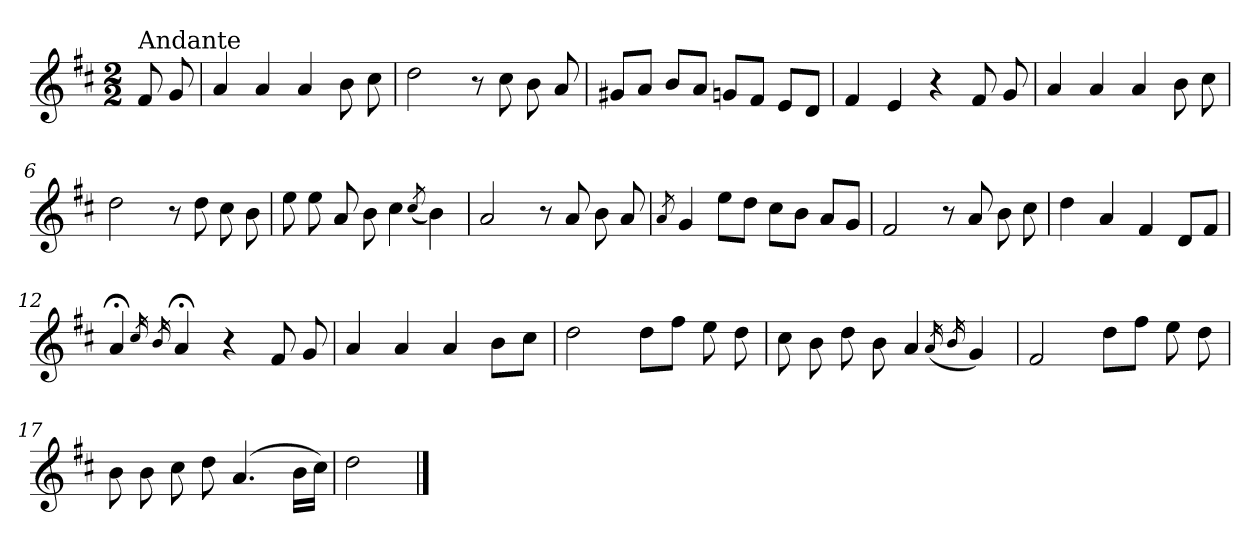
**kern
*part1
*staff1
*clefG2
*k[f#c#]
*D:
*M2/2
=
!LO:TX:a:t=Andante
8f#/
8g/
=1
4a/
4a/
4a/
8b\
8cc#\
=2
2dd\
8r
8cc#\
8b\
8a/
=3
8g#X/L
8a/J
8b/L
8a/J
8gn/L
8f#/J
8e/L
8d/J
=4
4f#/
4e/
4r
8f#/
8g/
!!LO:LB:g=z
=5
4a/
4a/
4a/
8b\
8cc#\
=6
2dd\
8r
8dd\
8cc#\
8b\
=7
8ee\
8ee\
8a/
8b\
4cc#\
(<8qcc#/
4b\)
=8
2a/
8r
8a/
8b\
8a/
=9
8qa/
4g/
8ee\L
8dd\J
8cc#\L
8b\J
8a/L
8g/J
!!LO:LB:g=z
=10
2f#/
8r
8a/
8b\
8cc#\
=11
4dd\
4a/
4f#/
8d/L
8f#/J
=12
4a;</
16qcc#/
16qb/
4a;</
4r
8f#/
8g/
=13
4a/
4a/
4a/
8b\L
8cc#\J
=14
2dd\
8dd\L
8ff#\J
8ee\
8dd\
!!LO:LB:g=z
=15
8cc#\
8b\
8dd\
8b\
4a/
(<16qa/
16qb/
4g/)
=16
2f#/
8dd\L
8ff#\J
8ee\
8dd\
=17
8b\
8b\
8cc#\
8dd\
(>4.a/
16b\LL
16cc#\JJ)
=18
2dd\
==
*-
